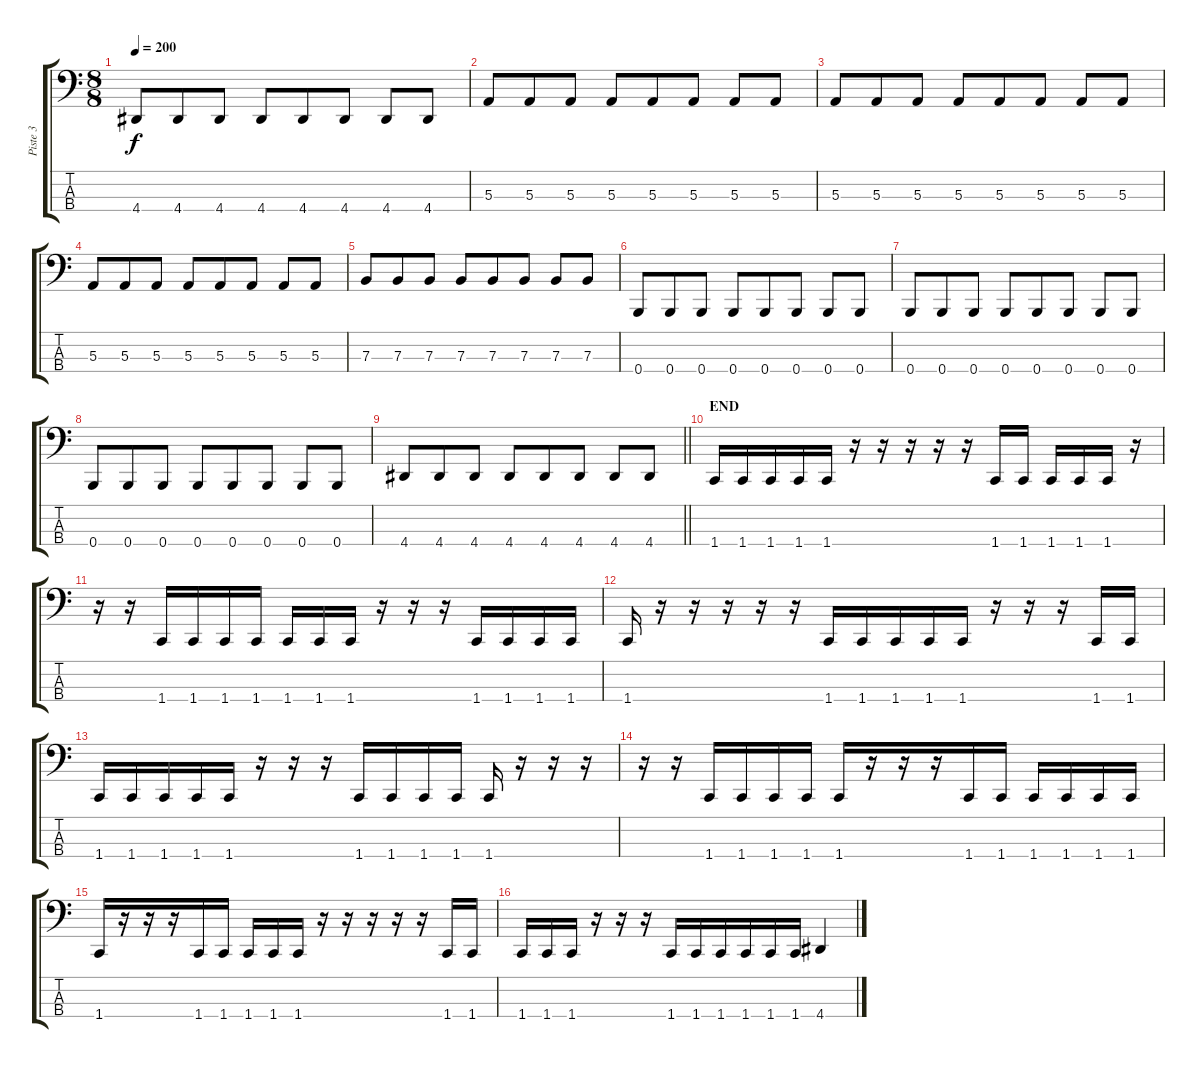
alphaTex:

\track ("Piste 3" "Piste 3") {instrument electricbasspick}
\staff {score tabs}
\tuning (D2 A1 E1 B0) {hide}
\ts (8 8)
\tempo 200
\clef f4
\ks c
4.4.8{dy f} 4.4.8 4.4.8 4.4.8 4.4.8 4.4.8 4.4.8 4.4.8 |
5.3.8 5.3.8 5.3.8 5.3.8 5.3.8 5.3.8 5.3.8 5.3.8 |
5.3.8 5.3.8 5.3.8 5.3.8 5.3.8 5.3.8 5.3.8 5.3.8 |
5.3.8 5.3.8 5.3.8 5.3.8 5.3.8 5.3.8 5.3.8 5.3.8 |
7.3.8 7.3.8 7.3.8 7.3.8 7.3.8 7.3.8 7.3.8 7.3.8 |
0.4.8 0.4.8 0.4.8 0.4.8 0.4.8 0.4.8 0.4.8 0.4.8 |
0.4.8 0.4.8 0.4.8 0.4.8 0.4.8 0.4.8 0.4.8 0.4.8 |
0.4.8 0.4.8 0.4.8 0.4.8 0.4.8 0.4.8 0.4.8 0.4.8 |
\barLineRight lightlight
4.4.8 4.4.8 4.4.8 4.4.8 4.4.8 4.4.8 4.4.8 4.4.8 |
\section ("" "END")
1.4.16 1.4.16 1.4.16 1.4.16 1.4.16 r.16 r.16 r.16 r.16 r.16 1.4.16 1.4.16 1.4.16 1.4.16 1.4.16 r.16 |
r.16 r.16 1.4.16 1.4.16 1.4.16 1.4.16 1.4.16 1.4.16 1.4.16 r.16 r.16 r.16 1.4.16 1.4.16 1.4.16 1.4.16 |
1.4.16 r.16 r.16 r.16 r.16 r.16 1.4.16 1.4.16 1.4.16 1.4.16 1.4.16 r.16 r.16 r.16 1.4.16 1.4.16 |
1.4.16 1.4.16 1.4.16 1.4.16 1.4.16 r.16 r.16 r.16 1.4.16 1.4.16 1.4.16 1.4.16 1.4.16 r.16 r.16 r.16 |
r.16 r.16 1.4.16 1.4.16 1.4.16 1.4.16 1.4.16 r.16 r.16 r.16 1.4.16 1.4.16 1.4.16 1.4.16 1.4.16 1.4.16 |
1.4.16 r.16 r.16 r.16 1.4.16 1.4.16 1.4.16 1.4.16 1.4.16 r.16 r.16 r.16 r.16 r.16 1.4.16 1.4.16 |
1.4.16 1.4.16 1.4.16 r.16 r.16 r.16 1.4.16 1.4.16 1.4.16 1.4.16 1.4.16 1.4.16 4.4.4
